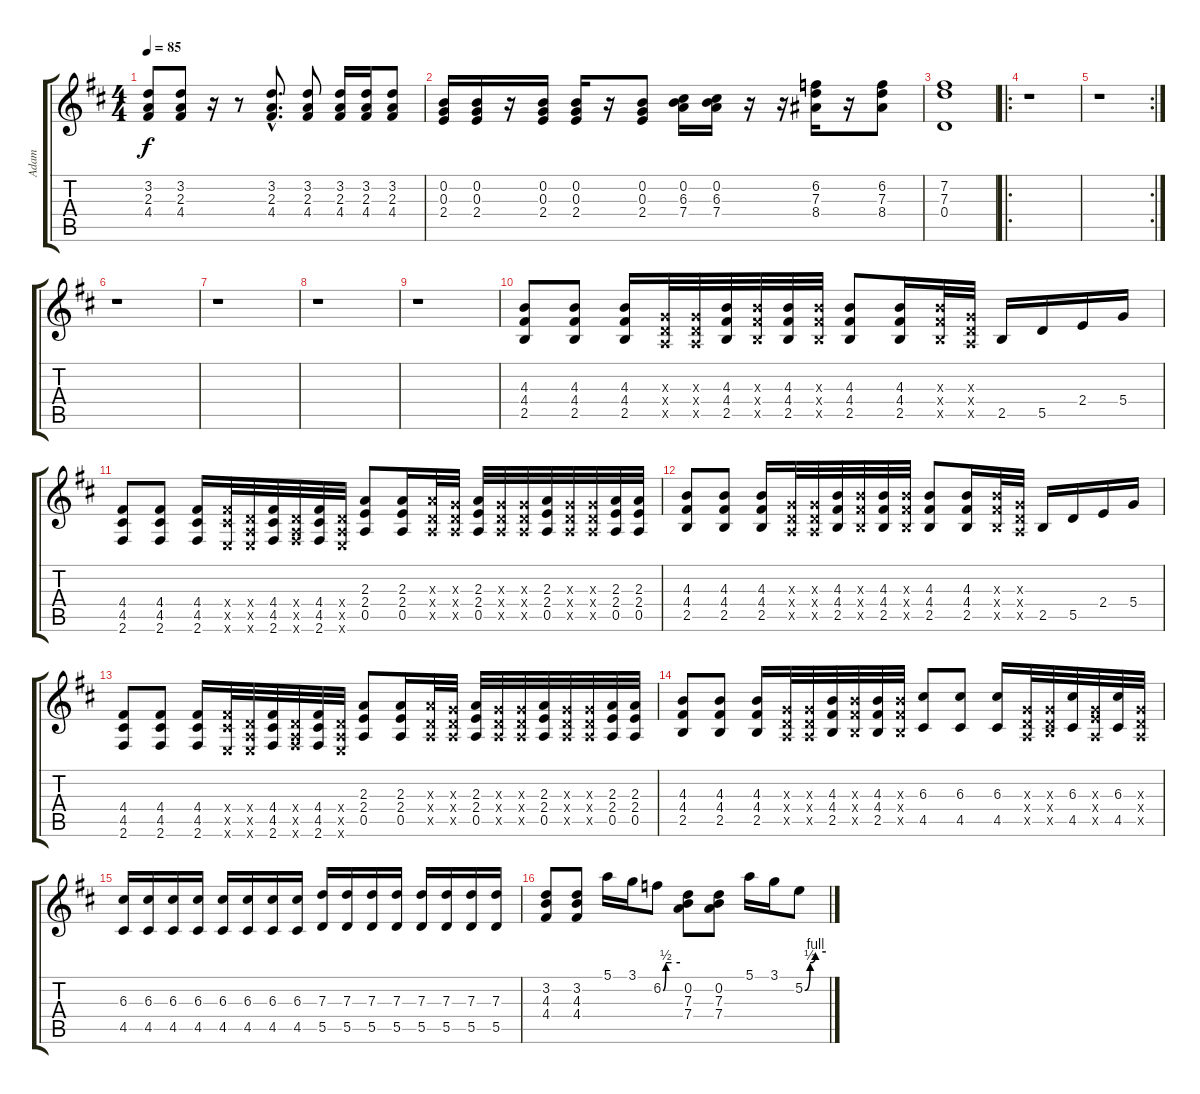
\track ("Adam" "Adam") {instrument distortionguitar}
\staff {score tabs}
\tuning (E4 B3 G3 D3 A2 E2) {hide}
\ts (4 4)
\tempo 85
\clef g2
\ks bminor
(3.2 2.3 4.4).8{dy f} (3.2 2.3 4.4).8 r.16 r.8 (3.2{hac} 2.3{hac} 4.4{hac}).8{d} (3.2 2.3 4.4).8 (3.2 2.3 4.4).16 (3.2 2.3 4.4).16 (3.2 2.3 4.4).8 |
(0.2 0.3 2.4).16 (0.2 0.3 2.4).16 r.16 (0.2 0.3 2.4).16 (0.2 0.3 2.4).16 r.16 (0.2 0.3 2.4).8 (0.2 6.3 7.4).16 (0.2 6.3 7.4).16 r.16 r.16 (6.2 7.3 8.4).16 r.16 (6.2 7.3 8.4).8 |
(7.2 7.3 0.4).1{volume 3} |
\ro
r.1 |
\rc 2
r.1 |
r.1 |
r.1 |
r.1 |
r.1 |
(4.3 4.4 2.5).8{volume 11} (4.3 4.4 2.5).8 (4.3 4.4 2.5).16 (0.3{x} 0.4{x} 0.5{x}).32 (0.3{x} 0.4{x} 0.5{x}).32 (4.3 4.4 2.5).32 (4.3{x} 4.4{x} 2.5{x}).32 (4.3 4.4 2.5).32 (4.3{x} 4.4{x} 2.5{x}).32 (4.3 4.4 2.5).8 (4.3 4.4 2.5).16 (4.3{x} 4.4{x} 2.5{x}).32 (0.3{x} 0.4{x} 0.5{x}).32 2.5.16 5.5.16 2.4.16 5.4.16 |
(4.4 4.5 2.6).8 (4.4 4.5 2.6).8 (4.4 4.5 2.6).16 (4.4{x} 4.5{x} 0.6{x}).32 (0.4{x} 0.5{x} 0.6{x}).32 (4.4 4.5 2.6).32 (0.4{x} 0.5{x} 2.6{x}).32 (4.4 4.5 2.6).32 (0.4{x} 0.5{x} 0.6{x}).32 (2.3 2.4 0.5).8 (2.3 2.4 0.5).16 (2.3{x} 0.4{x} 0.5{x}).32 (0.3{x} 0.4{x} 0.5{x}).32 (2.3 2.4 0.5).32 (0.3{x} 0.4{x} 0.5{x}).32 (0.3{x} 0.4{x} 0.5{x}).32 (2.3 2.4 0.5).32 (0.3{x} 0.4{x} 0.5{x}).32 (0.3{x} 0.4{x} 0.5{x}).32 (2.3 2.4 0.5).32 (2.3 2.4 0.5).32 |
(4.3 4.4 2.5).8 (4.3 4.4 2.5).8 (4.3 4.4 2.5).16 (0.3{x} 0.4{x} 0.5{x}).32 (0.3{x} 0.4{x} 0.5{x}).32 (4.3 4.4 2.5).32 (4.3{x} 4.4{x} 2.5{x}).32 (4.3 4.4 2.5).32 (4.3{x} 4.4{x} 2.5{x}).32 (4.3 4.4 2.5).8 (4.3 4.4 2.5).16 (4.3{x} 4.4{x} 2.5{x}).32 (0.3{x} 0.4{x} 0.5{x}).32 2.5.16 5.5.16 2.4.16 5.4.16 |
(4.4 4.5 2.6).8 (4.4 4.5 2.6).8 (4.4 4.5 2.6).16 (4.4{x} 4.5{x} 0.6{x}).32 (0.4{x} 0.5{x} 0.6{x}).32 (4.4 4.5 2.6).32 (0.4{x} 0.5{x} 2.6{x}).32 (4.4 4.5 2.6).32 (0.4{x} 0.5{x} 0.6{x}).32 (2.3 2.4 0.5).8 (2.3 2.4 0.5).16 (2.3{x} 0.4{x} 0.5{x}).32 (0.3{x} 0.4{x} 0.5{x}).32 (2.3 2.4 0.5).32 (0.3{x} 0.4{x} 0.5{x}).32 (0.3{x} 0.4{x} 0.5{x}).32 (2.3 2.4 0.5).32 (0.3{x} 0.4{x} 0.5{x}).32 (0.3{x} 0.4{x} 0.5{x}).32 (2.3 2.4 0.5).32 (2.3 2.4 0.5).32 |
(4.3 4.4 2.5).8 (4.3 4.4 2.5).8 (4.3 4.4 2.5).16 (0.3{x} 0.4{x} 0.5{x}).32 (0.3{x} 0.4{x} 0.5{x}).32 (4.3 4.4 2.5).32 (4.3{x} 4.4{x} 2.5{x}).32 (4.3 4.4 2.5).32 (4.3{x} 4.4{x} 2.5{x}).32 (6.3 4.5).8 (6.3 4.5).8 (6.3 4.5).16 (0.3{x} 0.4{x} 0.5{x}).32 (0.3{x} 0.4{x} 2.5{x}).32 (6.3 4.5).32 (0.3{x} 2.4{x} 0.5{x}).32 (6.3 4.5).32 (0.3{x} 0.4{x} 0.5{x}).32 |
(6.3 4.5).16 (6.3 4.5).16 (6.3 4.5).16 (6.3 4.5).16 (6.3 4.5).16 (6.3 4.5).16 (6.3 4.5).16 (6.3 4.5).16 (7.3 5.5).16 (7.3 5.5).16 (7.3 5.5).16 (7.3 5.5).16 (7.3 5.5).16 (7.3 5.5).16 (7.3 5.5).16 (7.3 5.5).16 |
(3.2 4.3 4.4).8 (3.2 4.3 4.4).8 5.1.16 3.1.16 6.2{be (custom 0 0 10 2 24 2 30 2 60 2)}.8 (0.2 7.3 7.4).8 (0.2 7.3 7.4).8 5.1.16 3.1.16 5.2{be (custom 0 0 15 2 30 4 60 4)}.8
